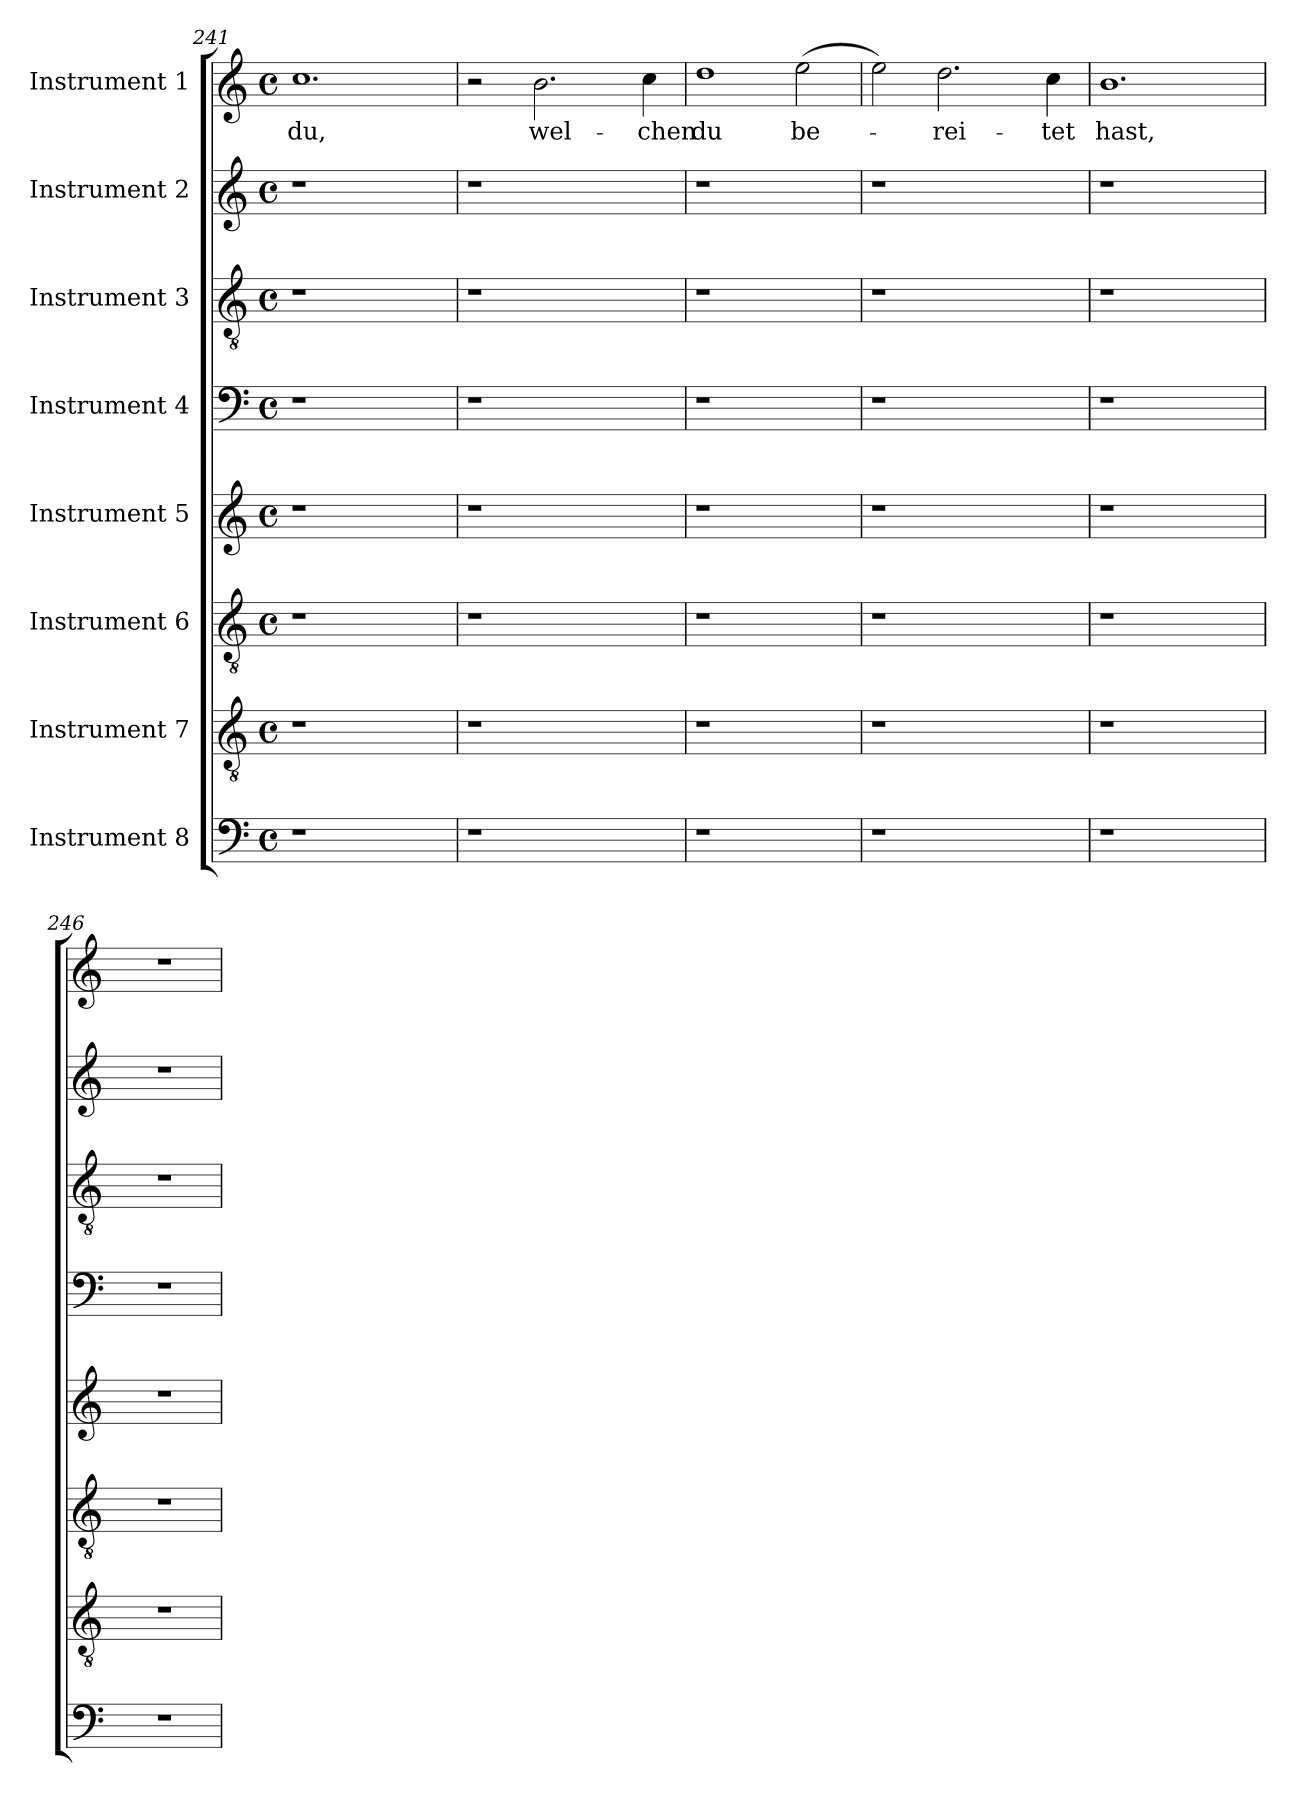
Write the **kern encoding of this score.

**kern	**kern	**kern	**kern	**kern	**kern	**kern	**kern	**text
*part8	*part7	*part6	*part5	*part4	*part3	*part2	*part1	*part1
*staff8	*staff7	*staff6	*staff5	*staff4	*staff3	*staff2	*staff1	*staff1
*I"Instrument 8	*I"Instrument 7	*I"Instrument 6	*I"Instrument 5	*I"Instrument 4	*I"Instrument 3	*I"Instrument 2	*I"Instrument 1	*
*clefF4	*clefGv2	*clefGv2	*clefG2	*clefF4	*clefGv2	*clefG2	*clefG2	*
*M4/4	*M4/4	*M4/4	*M4/4	*M4/4	*M4/4	*M4/4	*M4/4	*
*met(c)	*met(c)	*met(c)	*met(c)	*met(c)	*met(c)	*met(c)	*met(c)	*
=241	=241	=241	=241	=241	=241	=241	=241	=241
!	!	!	!	!	!	!	!	!LO:LY:b:cj
1r	1r	1r	1r	1r	1r	1r	1.cc	du,
2ryy	2ryy	2ryy	2ryy	2ryy	2ryy	2ryy	.	.
!!LO:LB:g=z
=242	=242	=242	=242	=242	=242	=242	=242	=242
1r	1r	1r	1r	1r	1r	1r	2r	.
!	!	!	!	!	!	!	!	!LO:LY:b:cj
.	.	.	.	.	.	.	2.b\	wel-
2ryy	2ryy	2ryy	2ryy	2ryy	2ryy	2ryy	.	.
!	!	!	!	!	!	!	!	!LO:LY:b:cj
.	.	.	.	.	.	.	4cc\	-chen
=243	=243	=243	=243	=243	=243	=243	=243	=243
!	!	!	!	!	!	!	!	!LO:LY:b:cj
1r	1r	1r	1r	1r	1r	1r	1dd	du
!	!	!	!	!	!	!	!	!LO:LY:b:cj
2ryy	2ryy	2ryy	2ryy	2ryy	2ryy	2ryy	(>2ee\	be-
=244	=244	=244	=244	=244	=244	=244	=244	=244
1r	1r	1r	1r	1r	1r	1r	2ee\)	.
!	!	!	!	!	!	!	!	!LO:LY:b:cj
.	.	.	.	.	.	.	2.dd\	-rei-
2ryy	2ryy	2ryy	2ryy	2ryy	2ryy	2ryy	.	.
!	!	!	!	!	!	!	!	!LO:LY:b:cj
.	.	.	.	.	.	.	4cc\	-tet
=245	=245	=245	=245	=245	=245	=245	=245	=245
!	!	!	!	!	!	!	!	!LO:LY:b:cj
1r	1r	1r	1r	1r	1r	1r	1.b	hast,
2ryy	2ryy	2ryy	2ryy	2ryy	2ryy	2ryy	.	.
=246	=246	=246	=246	=246	=246	=246	=246	=246
1r	1r	1r	1r	1r	1r	1r	1r	.
=	=	=	=	=	=	=	=	=
*-	*-	*-	*-	*-	*-	*-	*-	*-
